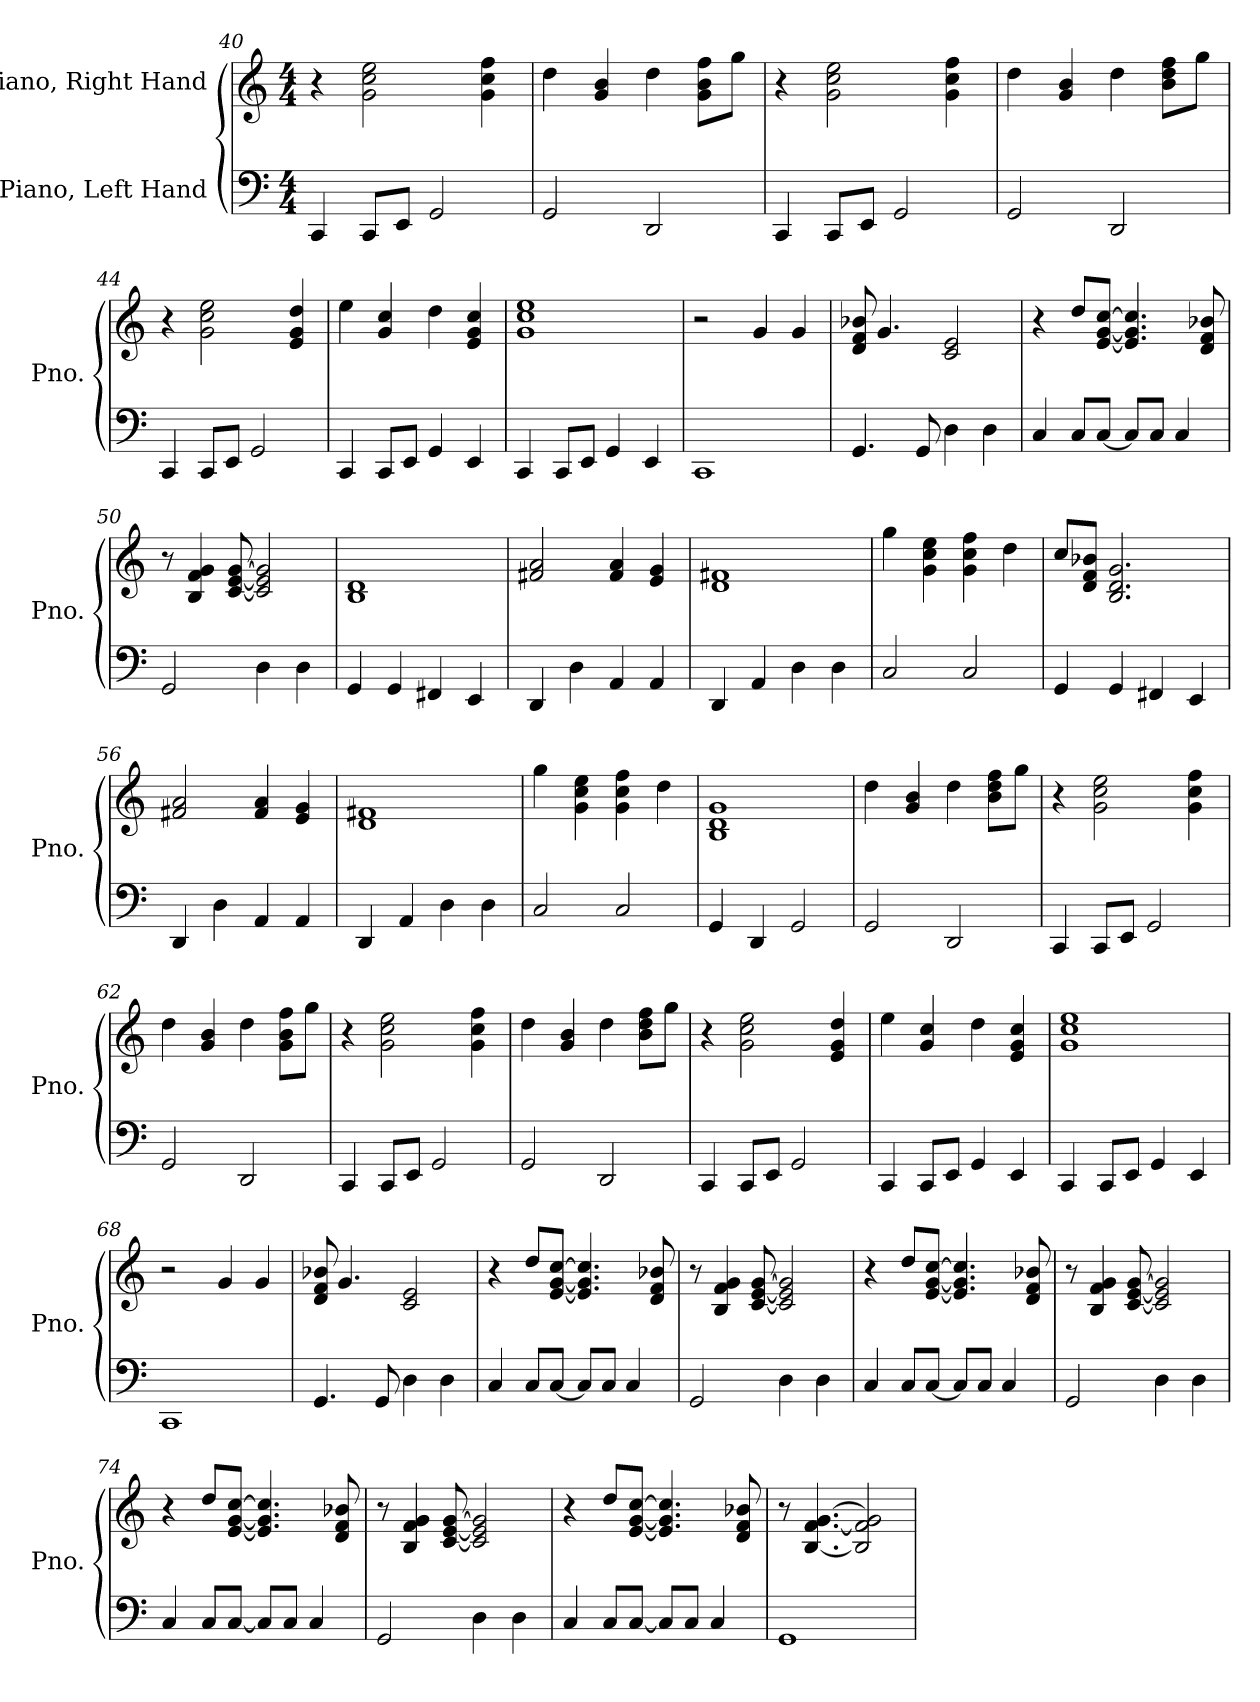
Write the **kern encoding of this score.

**kern	**kern
*part2	*part1
*staff2	*staff1
*I"Piano, Left Hand	*I"Piano, Right Hand
*I'Pno.	*I'Pno.
*clefF4	*clefG2
*k[]	*k[]
*M4/4	*M4/4
=40	=40
4CC/	4r
8CC/L	2g\ 2cc\ 2ee\
8EE/J	.
2GG/	.
.	4g\ 4cc\ 4ff\
=41	=41
2GG/	4dd\
.	4g/ 4b/
2DD/	4dd\
.	8g\ 8b\ 8ff\L
.	8gg\J
=42	=42
4CC/	4r
8CC/L	2g\ 2cc\ 2ee\
8EE/J	.
2GG/	.
.	4g\ 4cc\ 4ff\
=43	=43
2GG/	4dd\
.	4g/ 4b/
2DD/	4dd\
.	8b\ 8dd\ 8ff\L
.	8gg\J
=44	=44
4CC/	4r
8CC/L	2g\ 2cc\ 2ee\
8EE/J	.
2GG/	.
.	4e/ 4g/ 4dd/
=45	=45
4CC/	4ee\
8CC/L	4g/ 4cc/
8EE/J	.
4GG/	4dd\
4EE/	4e/ 4g/ 4cc/
!!LO:LB:g=z
=46	=46
4CC/	1g 1cc 1ee
8CC/L	.
8EE/J	.
4GG/	.
4EE/	.
=47	=47
1CC	2r
.	4g/
.	4g/
=48	=48
4.GG/	8d/ 8f/ 8b-X/
.	4.g/
8GG/	.
4D\	2c/ 2e/
4D\	.
=49	=49
4C/	4r
8C/L	8dd/L
[8C/J	[8e/ [8g/ [8cc/J
8C/L]	4.e/] 4.g/] 4.cc/]
8C/J	.
4C/	.
.	8d/ 8f/ 8b-X/
=50	=50
2GG/	8r
.	4B/ 4f/ 4g/
.	[8c/ [8e/ [8g/
4D\	2c/] 2e/] 2g/]
4D\	.
=51	=51
4GG/	1B 1d
4GG/	.
4FF#X/	.
4EE/	.
!!LO:LB:g=z
=52	=52
4DD/	2f#X/ 2a/
4D\	.
4AA/	4f#/ 4a/
4AA/	4e/ 4g/
=53	=53
4DD/	1d 1f#X
4AA/	.
4D\	.
4D\	.
=54	=54
2C/	4gg\
.	4g\ 4cc\ 4ee\
2C/	4g\ 4cc\ 4ff\
.	4dd\
=55	=55
4GG/	8cc/L
.	8d/ 8f/ 8b-X/J
4GG/	2.B/ 2.d/ 2.g/
4FF#X/	.
4EE/	.
=56	=56
4DD/	2f#X/ 2a/
4D\	.
4AA/	4f#/ 4a/
4AA/	4e/ 4g/
=57	=57
4DD/	1d 1f#X
4AA/	.
4D\	.
4D\	.
=58	=58
2C/	4gg\
.	4g\ 4cc\ 4ee\
2C/	4g\ 4cc\ 4ff\
.	4dd\
=59	=59
4GG/	1B 1d 1g
4DD/	.
2GG/	.
!!LO:LB:g=z
=60	=60
2GG/	4dd\
.	4g/ 4b/
2DD/	4dd\
.	8b\ 8dd\ 8ff\L
.	8gg\J
=61	=61
4CC/	4r
8CC/L	2g\ 2cc\ 2ee\
8EE/J	.
2GG/	.
.	4g\ 4cc\ 4ff\
=62	=62
2GG/	4dd\
.	4g/ 4b/
2DD/	4dd\
.	8g\ 8b\ 8ff\L
.	8gg\J
=63	=63
4CC/	4r
8CC/L	2g\ 2cc\ 2ee\
8EE/J	.
2GG/	.
.	4g\ 4cc\ 4ff\
=64	=64
2GG/	4dd\
.	4g/ 4b/
2DD/	4dd\
.	8b\ 8dd\ 8ff\L
.	8gg\J
=65	=65
4CC/	4r
8CC/L	2g\ 2cc\ 2ee\
8EE/J	.
2GG/	.
.	4e/ 4g/ 4dd/
=66	=66
4CC/	4ee\
8CC/L	4g/ 4cc/
8EE/J	.
4GG/	4dd\
4EE/	4e/ 4g/ 4cc/
!!LO:LB:g=z
=67	=67
4CC/	1g 1cc 1ee
8CC/L	.
8EE/J	.
4GG/	.
4EE/	.
=68	=68
1CC	2r
.	4g/
.	4g/
=69	=69
4.GG/	8d/ 8f/ 8b-X/
.	4.g/
8GG/	.
4D\	2c/ 2e/
4D\	.
=70	=70
4C/	4r
8C/L	8dd/L
[8C/J	[8e/ [8g/ [8cc/J
8C/L]	4.e/] 4.g/] 4.cc/]
8C/J	.
4C/	.
.	8d/ 8f/ 8b-X/
=71	=71
2GG/	8r
.	4B/ 4f/ 4g/
.	[8c/ [8e/ [8g/
4D\	2c/] 2e/] 2g/]
4D\	.
=72	=72
4C/	4r
8C/L	8dd/L
[8C/J	[8e/ [8g/ [8cc/J
8C/L]	4.e/] 4.g/] 4.cc/]
8C/J	.
4C/	.
.	8d/ 8f/ 8b-X/
!!LO:LB:g=z
=73	=73
2GG/	8r
.	4B/ 4f/ 4g/
.	[8c/ [8e/ [8g/
4D\	2c/] 2e/] 2g/]
4D\	.
=74	=74
4C/	4r
8C/L	8dd/L
[8C/J	[8e/ [8g/ [8cc/J
8C/L]	4.e/] 4.g/] 4.cc/]
8C/J	.
4C/	.
.	8d/ 8f/ 8b-X/
=75	=75
2GG/	8r
.	4B/ 4f/ 4g/
.	[8c/ [8e/ [8g/
4D\	2c/] 2e/] 2g/]
4D\	.
=76	=76
4C/	4r
8C/L	8dd/L
[8C/J	[8e/ [8g/ [8cc/J
8C/L]	4.e/] 4.g/] 4.cc/]
8C/J	.
4C/	.
.	8d/ 8f/ 8b-X/
=77	=77
1GG	8r
.	[4.B/ [4.f/ [4.g/
.	2B/] 2f/] 2g/]
=	=
*-	*-
